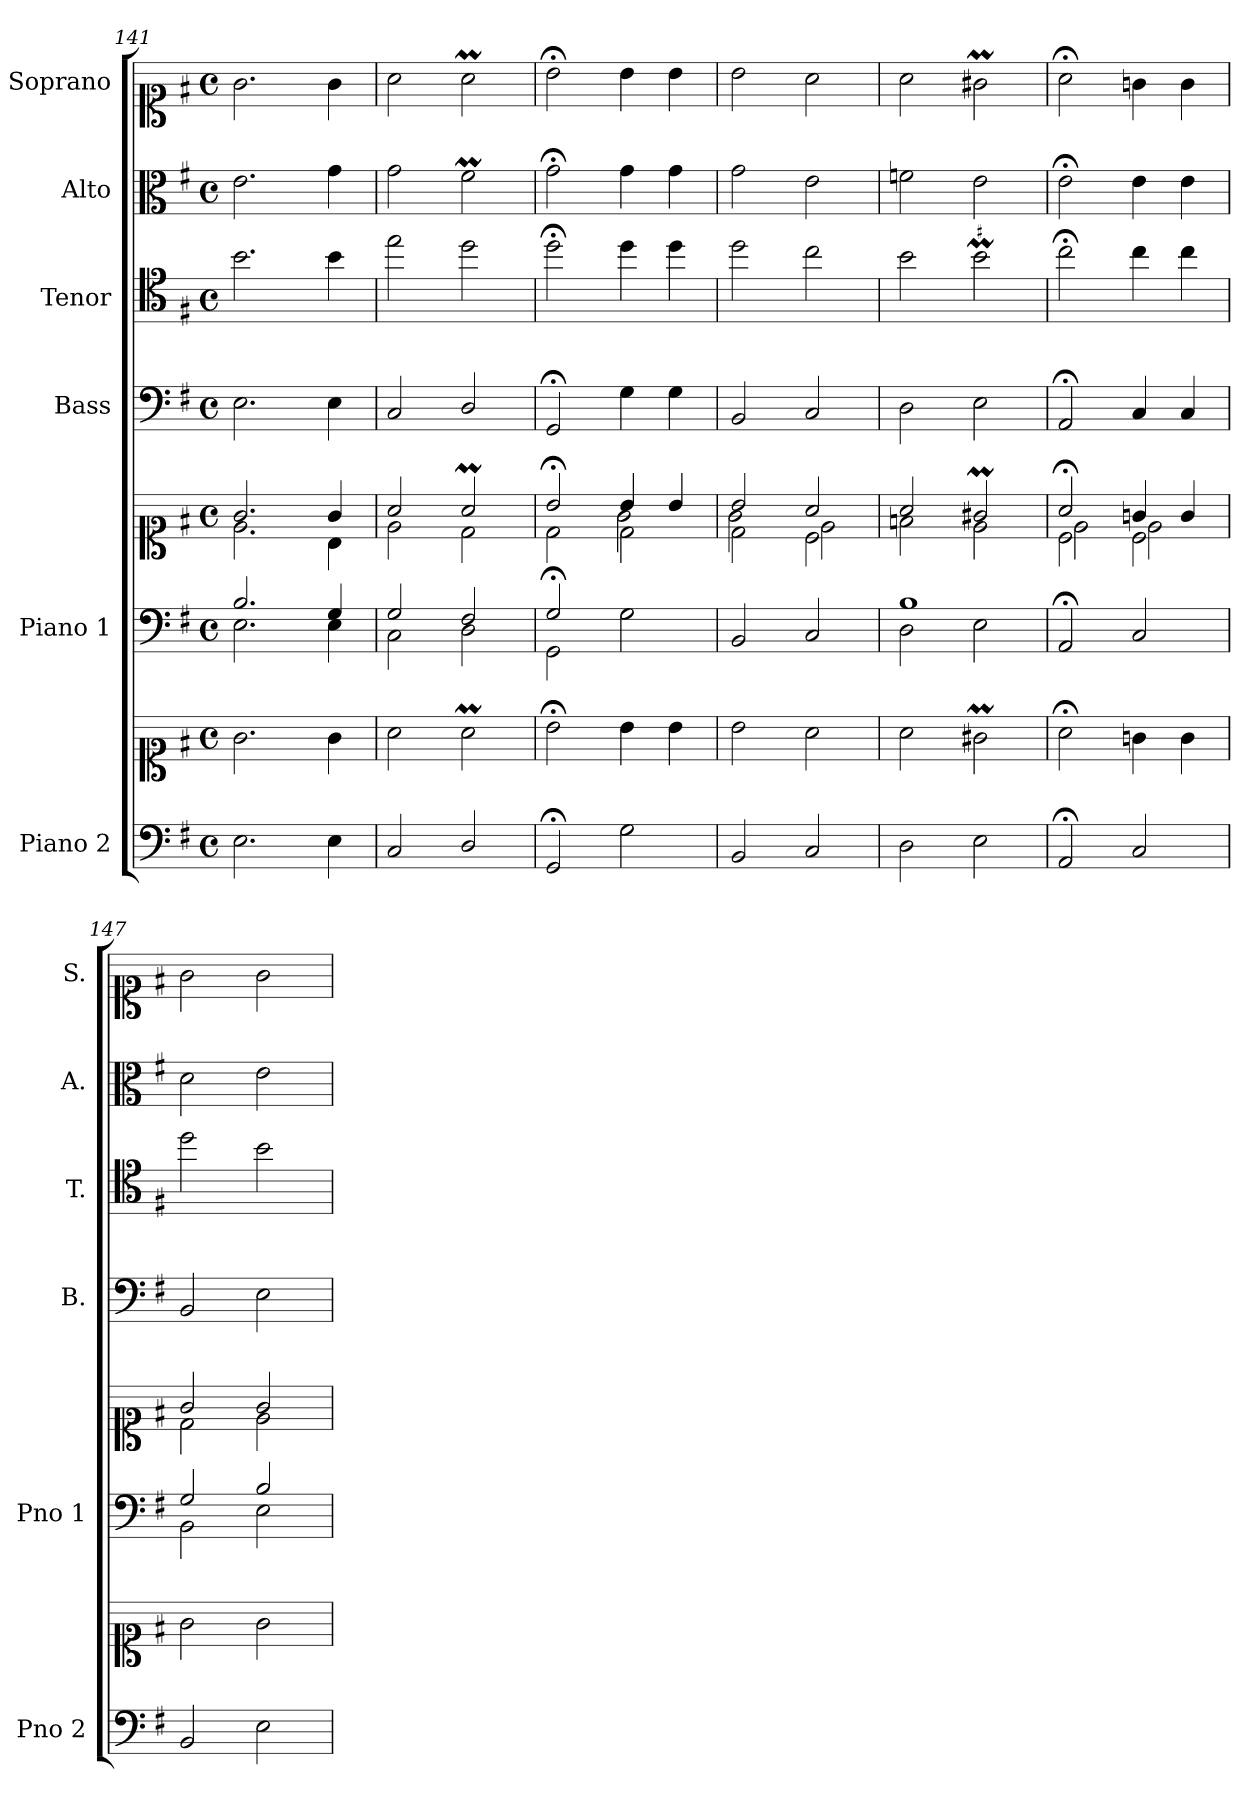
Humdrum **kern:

**kern	**kern	**kern	**kern	**kern	**kern	**kern	**kern
*part6	*part6	*part5	*part5	*part4	*part3	*part2	*part1
*staff8	*staff7	*staff6	*staff5	*staff4	*staff3	*staff2	*staff1
*I"Piano 2	*	*I"Piano 1	*	*I"Bass	*I"Tenor	*I"Alto	*I"Soprano
*I'Pno 2	*	*I'Pno 1	*	*I'B.	*I'T.	*I'A.	*I'S.
*clefF4	*clefC1	*clefF4	*clefC1	*clefF4	*clefC4	*clefC3	*clefC1
*	*	*	*	*	*ITrd7c12	*	*
*k[f#]	*k[f#]	*k[f#]	*k[f#]	*k[f#]	*k[f#]	*k[f#]	*k[f#]
*G:	*G:	*G:	*G:	*G:	*G:	*G:	*G:
*M4/4	*M4/4	*M4/4	*M4/4	*M4/4	*M4/4	*M4/4	*M4/4
*met(c)	*met(c)	*met(c)	*met(c)	*met(c)	*met(c)	*met(c)	*met(c)
=141	=141	=141	=141	=141	=141	=141	=141
*	*	*^	*^	*	*	*	*
2.E\	2.g\	2.B/	2.E\	2.g/	2.e\	2.E\	2.B\	2.e\	2.g\
4E\	4g\	4G/	4E\	4g/	4B\	4E\	4B\	4g\	4g\
=142	=142	=142	=142	=142	=142	=142	=142	=142	=142
2C/	2a\	2G/	2C\	2a/	2e\	2C/	2e\	2g\	2a\
2D/	2aM\	2F#/	2D\	2aM/	2d\	2D/	2d\	2f#m\	2aM\
=143	=143	=143	=143	=143	=143	=143	=143	=143	=143
*	*	*	*	*	*^	*	*	*	*
2GG;/	2b;<\	2G;/	2GG\	2b;</	2ryy	2d\	2GG;</	2d;<\	2g;<\	2b;<\
2G\	4b\	2ryy	2G\	4b/	2d\	2g\	4G\	4d\	4g\	4b\
.	4b\	.	.	4b/	.	.	4G\	4d\	4g\	4b\
*	*	*v	*v	*	*	*	*	*	*	*
=144	=144	=144	=144	=144	=144	=144	=144	=144	=144
2BB/	2b\	2BB/	2b/	2d\	2g\	2BB/	2d\	2g\	2b\
2C/	2a\	2C/	2a/	2c\	2e\	2C/	2c\	2e\	2a\
*	*	*	*	*v	*v	*	*	*	*
=145	=145	=145	=145	=145	=145	=145	=145	=145
*	*	*^	*	*	*	*	*	*
2D\	2a\	1B/	2D\	2a/	2fn\	2D\	2B\	2fn\	2a\
2E\	2g#Xm\	.	2E\	2g#Xm/	2e\	2E\	2BM\	2e\	2g#Xm\
*	*	*v	*v	*	*	*	*	*	*
=146	=146	=146	=146	=146	=146	=146	=146	=146
*	*	*	*	*^	*	*	*	*
2AA;/	2a;<\	2AA;/	2a;</	2c\	2e\	2AA;</	2c;<\	2e;<\	2a;<\
2C/	4gn\	2C/	4gn/	2c\	2e\	4C/	4c\	4e\	4gn\
.	4g\	.	4g/	.	.	4C/	4c\	4e\	4g\
*	*	*	*	*v	*v	*	*	*	*
=147	=147	=147	=147	=147	=147	=147	=147	=147
*	*	*^	*	*	*	*	*	*
2BB/	2g\	2G/	2BB\	2g/	2d\	2BB/	2d\	2d\	2g\
2E\	2g\	2B/	2E\	2g/	2e\	2E\	2B\	2e\	2g\
*	*	*v	*v	*	*	*	*	*	*
*	*	*	*v	*v	*	*	*	*
=	=	=	=	=	=	=	=
*-	*-	*-	*-	*-	*-	*-	*-
